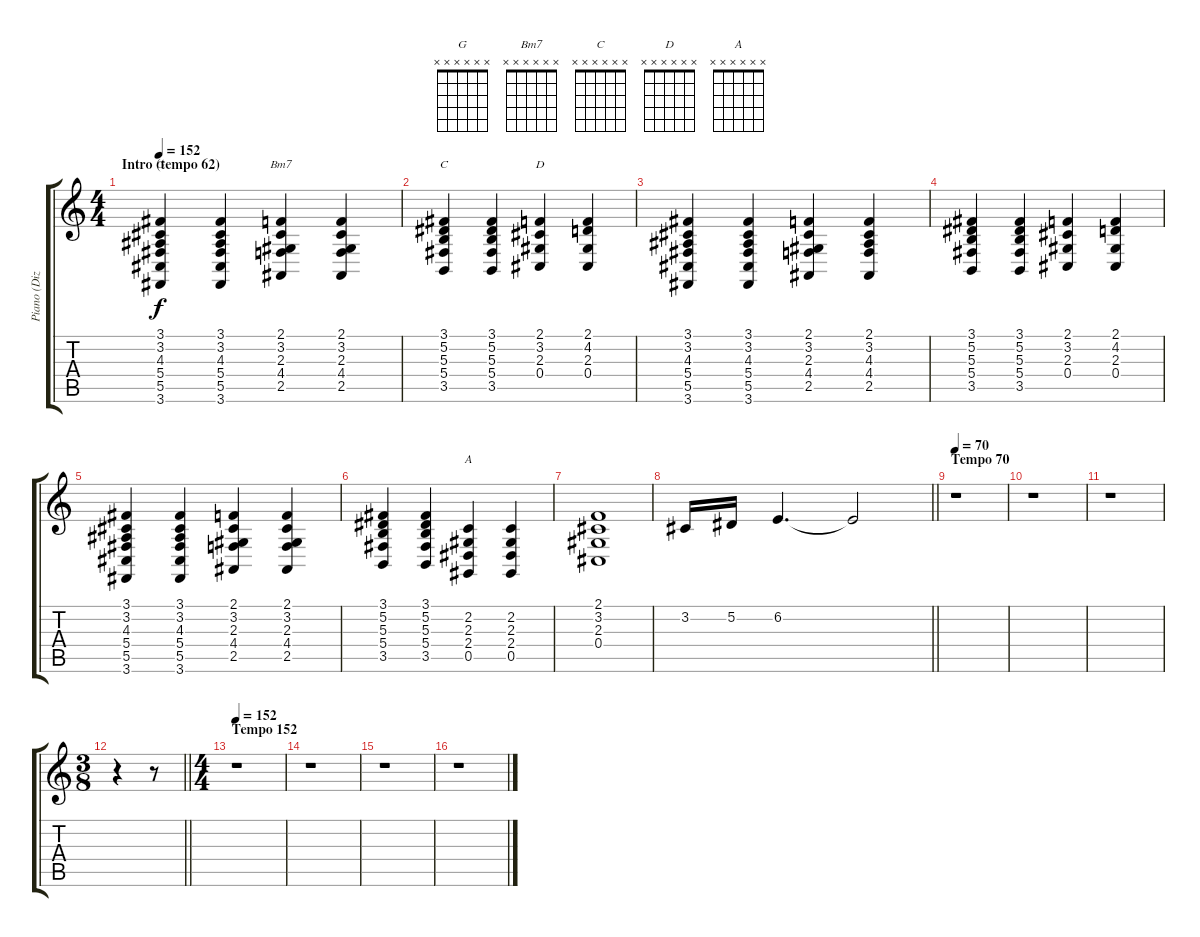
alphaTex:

\track ("Piano (Dizzy)" "Piano (Diz") {instrument brightacousticpiano}
\staff {score tabs}
\tuning (Eb4 Bb3 Gb3 Db3 Ab2 Eb2) {hide}
\chord ("G" x x x x x x)
\chord ("Bm7" x x x x x x)
\chord ("C" x x x x x x)
\chord ("D" x x x x x x)
\chord ("A" x x x x x x)
\ts (4 4)
\section ("" "Intro (tempo 62)")
\tempo 152
\tempo 62
\tempo 152
\clef g2
\ks c
(3.1 3.2 4.3 5.4 5.5 3.6).4{ch "G" dy f instrument brightacousticpiano} (3.1 3.2 4.3 5.4 5.5 3.6).4 (2.1 3.2 2.3 4.4 2.5).4{ch "Bm7"} (2.1 3.2 2.3 4.4 2.5).4 |
(3.1 5.2 5.3 5.4 3.5).4{ch "C"} (3.1 5.2 5.3 5.4 3.5).4 (2.1 3.2 2.3 0.4).4{ch "D"} (2.1 4.2 2.3 0.4).4 |
(3.1 3.2 4.3 5.4 5.5 3.6).4 (3.1 3.2 4.3 5.4 5.5 3.6).4 (2.1 3.2 2.3 4.4 2.5).4 (2.1 3.2 4.3 4.4 2.5).4 |
(3.1 5.2 5.3 5.4 3.5).4 (3.1 5.2 5.3 5.4 3.5).4 (2.1 3.2 2.3 0.4).4 (2.1 4.2 2.3 0.4).4 |
(3.1 3.2 4.3 5.4 5.5 3.6).4 (3.1 3.2 4.3 5.4 5.5 3.6).4 (2.1 3.2 2.3 4.4 2.5).4 (2.1 3.2 2.3 4.4 2.5).4 |
(3.1 5.2 5.3 5.4 3.5).4 (3.1 5.2 5.3 5.4 3.5).4 (2.2 2.3 2.4 0.5).4{ch "A"} (2.2 2.3 2.4 0.5).4 |
(2.1 3.2 2.3 0.4).1 |
\barLineRight lightlight
3.2.16 5.2.16 6.2.4{d} 6.2{t}.2 |
\section ("" "Tempo 70")
\tempo 70
r.1 |
r.1 |
r.1 |
\ts (3 8)
\barLineRight lightlight
r.4 r.8 |
\ts (4 4)
\section ("" "Tempo 152")
\tempo 152
r.1 |
r.1 |
r.1 |
r.1
